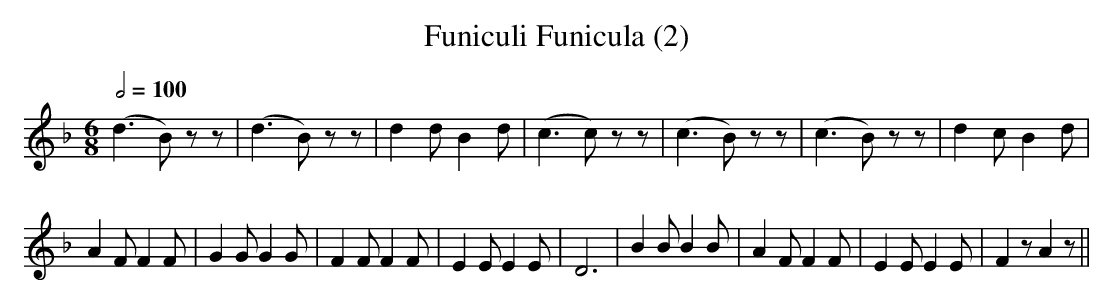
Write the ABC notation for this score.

X:1
T:Funiculi Funicula (2)
M: 6/8
L: 1/4
Q: 1/2=100
K: F
 (d3/2B/2) z/2z/2 | (d3/2B/2) z/2z/2 | dd/2Bd/2 | (c3/2c/2) z/2z/2 | (c3/2B/2) z/2z/2 | (c3/2B/2) z/2z/2 | dc/2 Bd/2 |
 AF/2FF/2 | GG/2GG/2 | FF/2FF/2 | EE/2EE/2 | D3 | BB/2BB/2| AF/2FF/2 | EE/2EE/2 | Fz/2Az/2 ||
